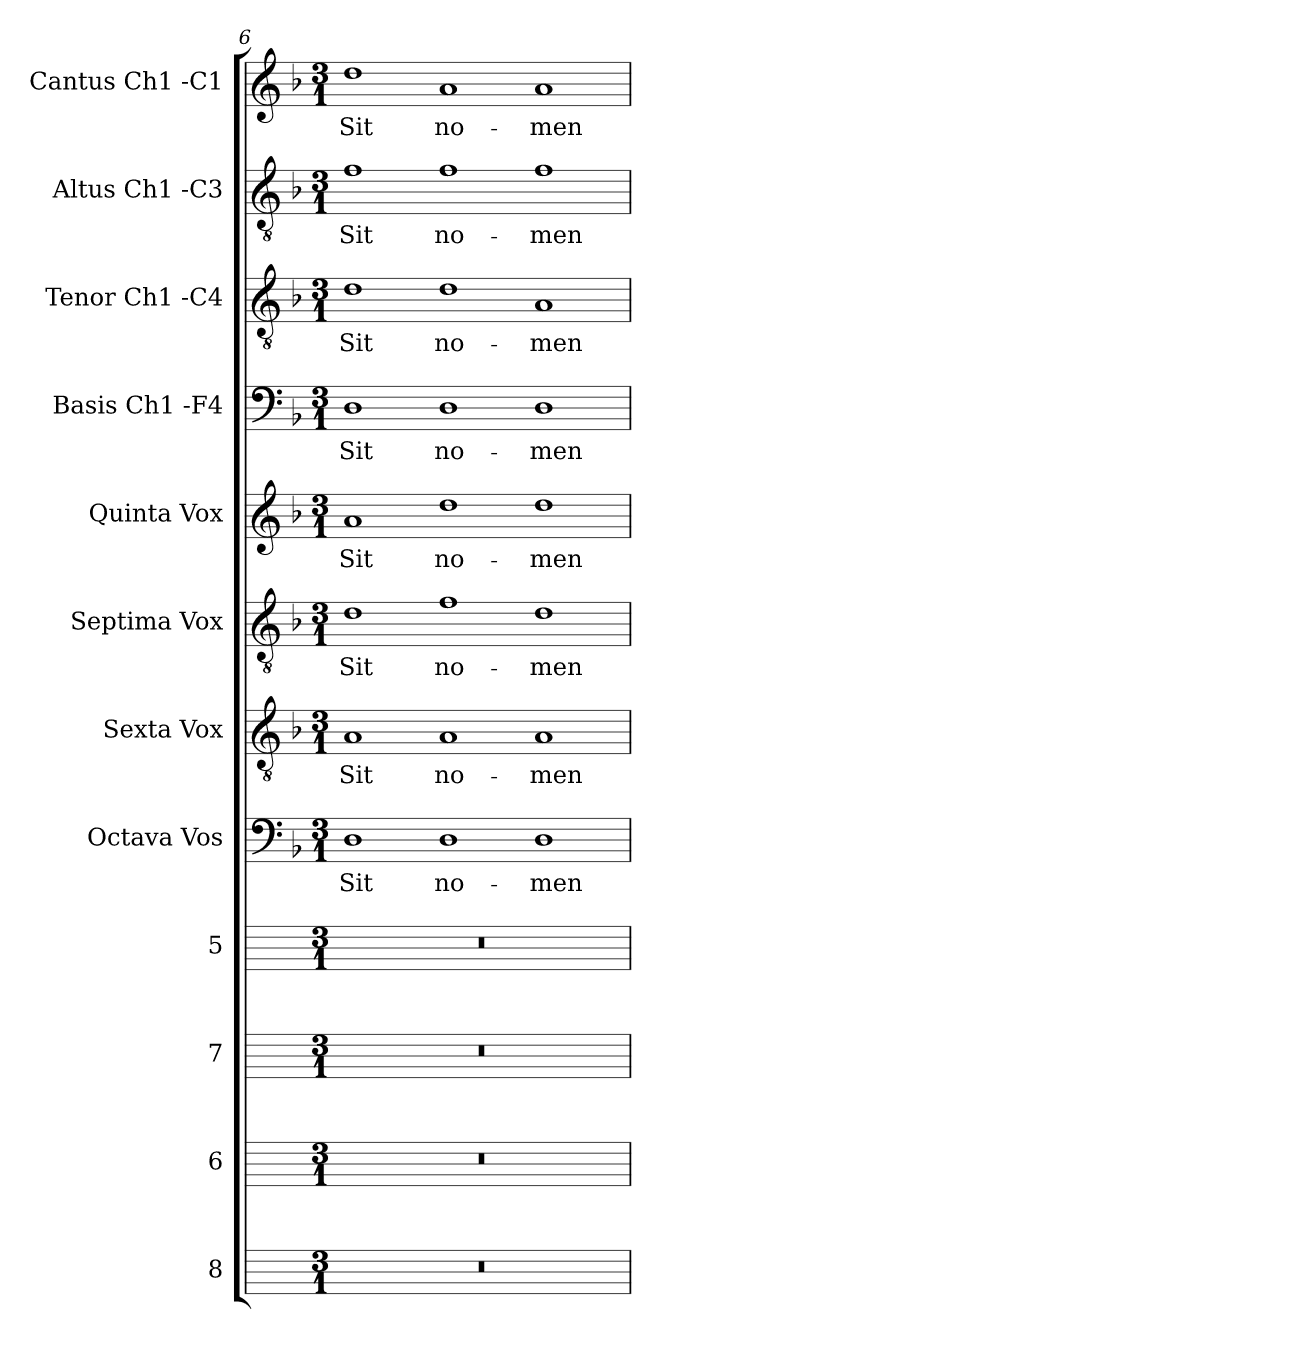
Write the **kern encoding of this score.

**kern	**kern	**kern	**kern	**kern	**text	**kern	**text	**kern	**text	**kern	**text	**kern	**text	**kern	**text	**kern	**text	**kern	**text
*part12	*part11	*part10	*part9	*part8	*part8	*part7	*part7	*part6	*part6	*part5	*part5	*part4	*part4	*part3	*part3	*part2	*part2	*part1	*part1
*staff12	*staff11	*staff10	*staff9	*staff8	*staff8	*staff7	*staff7	*staff6	*staff6	*staff5	*staff5	*staff4	*staff4	*staff3	*staff3	*staff2	*staff2	*staff1	*staff1
*I"8	*I"6	*I"7	*I"5	*I"Octava  Vos	*	*I"Sexta  Vox	*	*I"Septima  Vox	*	*I"Quinta  Vox	*	*I"Basis  Ch1 -F4	*	*I"Tenor  Ch1 -C4	*	*I"Altus  Ch1 -C3	*	*I"Cantus  Ch1 -C1	*
*	*	*	*	*	*	*	*	*	*	*	*	*I'B	*	*I'T	*	*I'A	*	*I'C	*
*	*	*	*	*clefF4	*	*clefGv2	*	*clefGv2	*	*clefG2	*	*clefF4	*	*clefGv2	*	*clefGv2	*	*clefG2	*
*k[]	*k[]	*k[]	*k[]	*k[b-]	*	*k[b-]	*	*k[b-]	*	*k[b-]	*	*k[b-]	*	*k[b-]	*	*k[b-]	*	*k[b-]	*
*C:	*C:	*C:	*C:	*F:	*	*F:	*	*F:	*	*F:	*	*F:	*	*F:	*	*F:	*	*F:	*
*M3/1	*M3/1	*M3/1	*M3/1	*M3/1	*	*M3/1	*	*M3/1	*	*M3/1	*	*M3/1	*	*M3/1	*	*M3/1	*	*M3/1	*
=6	=6	=6	=6	=6	=6	=6	=6	=6	=6	=6	=6	=6	=6	=6	=6	=6	=6	=6	=6
!	!	!	!	!	!LO:LY:b:cj	!	!LO:LY:b:cj	!	!LO:LY:b:cj	!	!LO:LY:b:cj	!	!LO:LY:b:cj	!	!LO:LY:b:cj	!	!LO:LY:b:cj	!	!LO:LY:b:cj
0.r	0.r	0.r	0.r	1D	Sit	1A	Sit	1d	Sit	1a	Sit	1D	Sit	1d	Sit	1f	Sit	1dd	Sit
!	!	!	!	!	!LO:LY:b:cj	!	!LO:LY:b:cj	!	!LO:LY:b:cj	!	!LO:LY:b:cj	!	!LO:LY:b:cj	!	!LO:LY:b:cj	!	!LO:LY:b:cj	!	!LO:LY:b:cj
.	.	.	.	1D	no-	1A	no-	1f	no-	1dd	no-	1D	no-	1d	no-	1f	no-	1a	no-
!	!	!	!	!	!LO:LY:b:cj	!	!LO:LY:b:cj	!	!LO:LY:b:cj	!	!LO:LY:b:cj	!	!LO:LY:b:cj	!	!LO:LY:b:cj	!	!LO:LY:b:cj	!	!LO:LY:b:cj
.	.	.	.	1D	-men	1A	-men	1d	-men	1dd	-men	1D	-men	1A	-men	1f	-men	1a	-men
=	=	=	=	=	=	=	=	=	=	=	=	=	=	=	=	=	=	=	=
*-	*-	*-	*-	*-	*-	*-	*-	*-	*-	*-	*-	*-	*-	*-	*-	*-	*-	*-	*-
